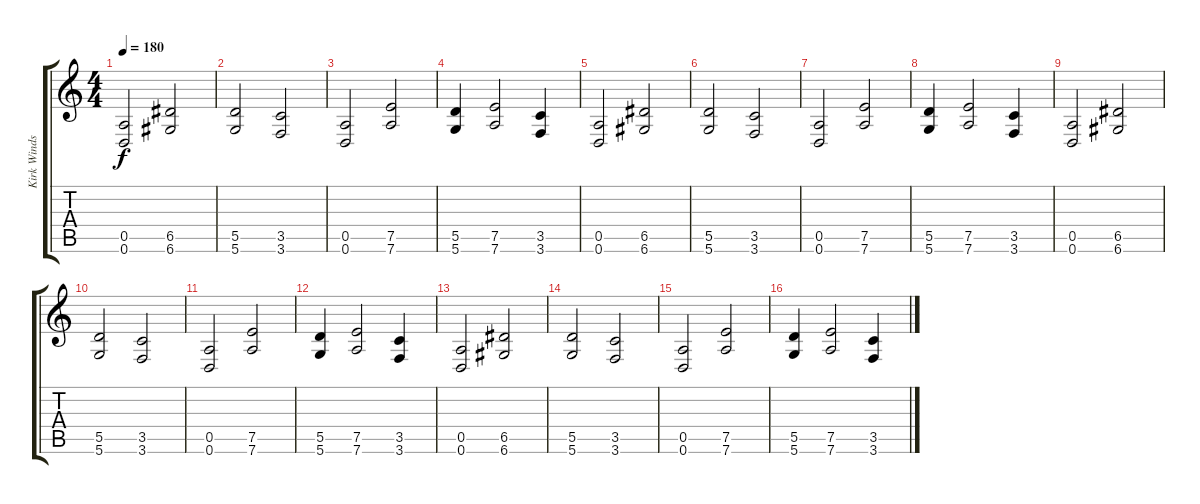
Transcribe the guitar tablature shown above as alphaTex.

\track ("Kirk Windstein (rythym guitar)" "Kirk Winds") {instrument distortionguitar}
\staff {score tabs}
\tuning (E4 B3 G3 D3 A2 D2) {hide}
\ts (4 4)
\tempo 180
\clef g2
\ks c
(0.5 0.6).2{dy f} (6.5 6.6).2 |
(5.5 5.6).2 (3.5 3.6).2 |
(0.5 0.6).2 (7.5 7.6).2 |
(5.5 5.6).4 (7.5 7.6).2 (3.5 3.6).4 |
(0.5 0.6).2 (6.5 6.6).2 |
(5.5 5.6).2 (3.5 3.6).2 |
(0.5 0.6).2 (7.5 7.6).2 |
(5.5 5.6).4 (7.5 7.6).2 (3.5 3.6).4 |
(0.5 0.6).2 (6.5 6.6).2 |
(5.5 5.6).2 (3.5 3.6).2 |
(0.5 0.6).2 (7.5 7.6).2 |
(5.5 5.6).4 (7.5 7.6).2 (3.5 3.6).4 |
(0.5 0.6).2 (6.5 6.6).2 |
(5.5 5.6).2 (3.5 3.6).2 |
(0.5 0.6).2 (7.5 7.6).2 |
(5.5 5.6).4 (7.5 7.6).2 (3.5 3.6).4
